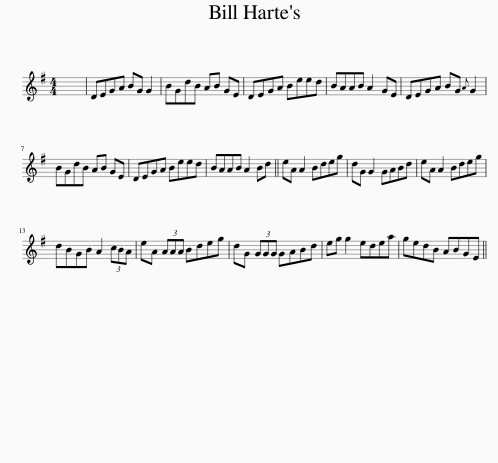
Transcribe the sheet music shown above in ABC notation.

X:1
L:1/8
M:4/4
I:linebreak $
K:G
V:1 treble
V:1
 x8 | DEGA BG G2 | BGdB AB GE | DEGA Beed | BAAB A2 GE | %5
 DEGA BG{A} G2 |$ BGdB AB GE | DEGA Beed | BAAB A2 Bd || eA A2 Bdeg | %10
 dG G2 GABd | eA A2 Bdeg |$ dBGB A2 (3cBA | eA (3AAA Bdeg | dG (3GGG GABd | %15
 eg g2 edea | gedB ABGE || %17
